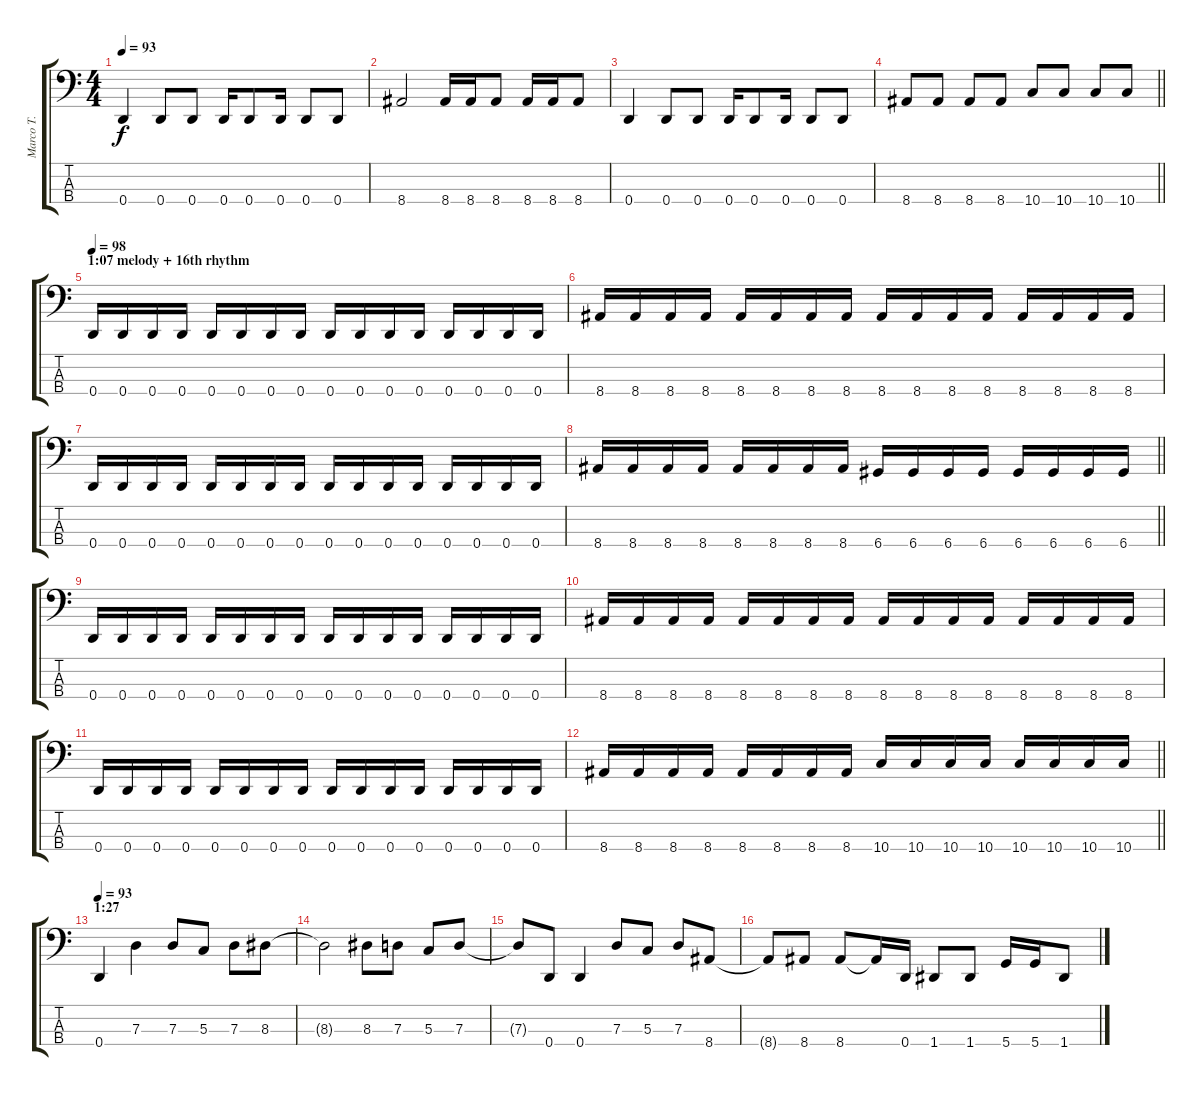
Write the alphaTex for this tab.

\track ("Marco T." "Marco T.") {instrument electricbassfinger}
\staff {score tabs}
\tuning (F2 C2 G1 D1) {hide}
\ts (4 4)
\tempo 93
\clef f4
\ks c
0.4.4{dy f} 0.4.8 0.4.8 0.4.16 0.4.8 0.4.16 0.4.8 0.4.8 |
8.4.2 8.4.16 8.4.16 8.4.8 8.4.16 8.4.16 8.4.8 |
0.4.4 0.4.8 0.4.8 0.4.16 0.4.8 0.4.16 0.4.8 0.4.8 |
\barLineRight lightlight
8.4.8 8.4.8 8.4.8 8.4.8 10.4.8 10.4.8 10.4.8 10.4.8 |
\section ("" "1:07 melody + 16th rhythm")
\tempo 98
0.4.16 0.4.16 0.4.16 0.4.16 0.4.16 0.4.16 0.4.16 0.4.16 0.4.16 0.4.16 0.4.16 0.4.16 0.4.16 0.4.16 0.4.16 0.4.16 |
8.4.16 8.4.16 8.4.16 8.4.16 8.4.16 8.4.16 8.4.16 8.4.16 8.4.16 8.4.16 8.4.16 8.4.16 8.4.16 8.4.16 8.4.16 8.4.16 |
0.4.16 0.4.16 0.4.16 0.4.16 0.4.16 0.4.16 0.4.16 0.4.16 0.4.16 0.4.16 0.4.16 0.4.16 0.4.16 0.4.16 0.4.16 0.4.16 |
\barLineRight lightlight
8.4.16 8.4.16 8.4.16 8.4.16 8.4.16 8.4.16 8.4.16 8.4.16 6.4.16 6.4.16 6.4.16 6.4.16 6.4.16 6.4.16 6.4.16 6.4.16 |
0.4.16 0.4.16 0.4.16 0.4.16 0.4.16 0.4.16 0.4.16 0.4.16 0.4.16 0.4.16 0.4.16 0.4.16 0.4.16 0.4.16 0.4.16 0.4.16 |
8.4.16 8.4.16 8.4.16 8.4.16 8.4.16 8.4.16 8.4.16 8.4.16 8.4.16 8.4.16 8.4.16 8.4.16 8.4.16 8.4.16 8.4.16 8.4.16 |
0.4.16 0.4.16 0.4.16 0.4.16 0.4.16 0.4.16 0.4.16 0.4.16 0.4.16 0.4.16 0.4.16 0.4.16 0.4.16 0.4.16 0.4.16 0.4.16 |
\barLineRight lightlight
8.4.16 8.4.16 8.4.16 8.4.16 8.4.16 8.4.16 8.4.16 8.4.16 10.4.16 10.4.16 10.4.16 10.4.16 10.4.16 10.4.16 10.4.16 10.4.16 |
\section ("" "1:27")
\tempo 93
0.4.4 7.3.4 7.3.8 5.3.8 7.3.8 8.3.8 |
8.3{t}.2 8.3.8 7.3.8 5.3.8 7.3.8 |
7.3{t}.8 0.4.8 0.4.4 7.3.8 5.3.8 7.3.8 8.4.8 |
8.4{t}.8 8.4.8 8.4.8 8.4{t}.16 0.4.16 1.4.8 1.4.8 5.4.16 5.4.16 1.4.8
